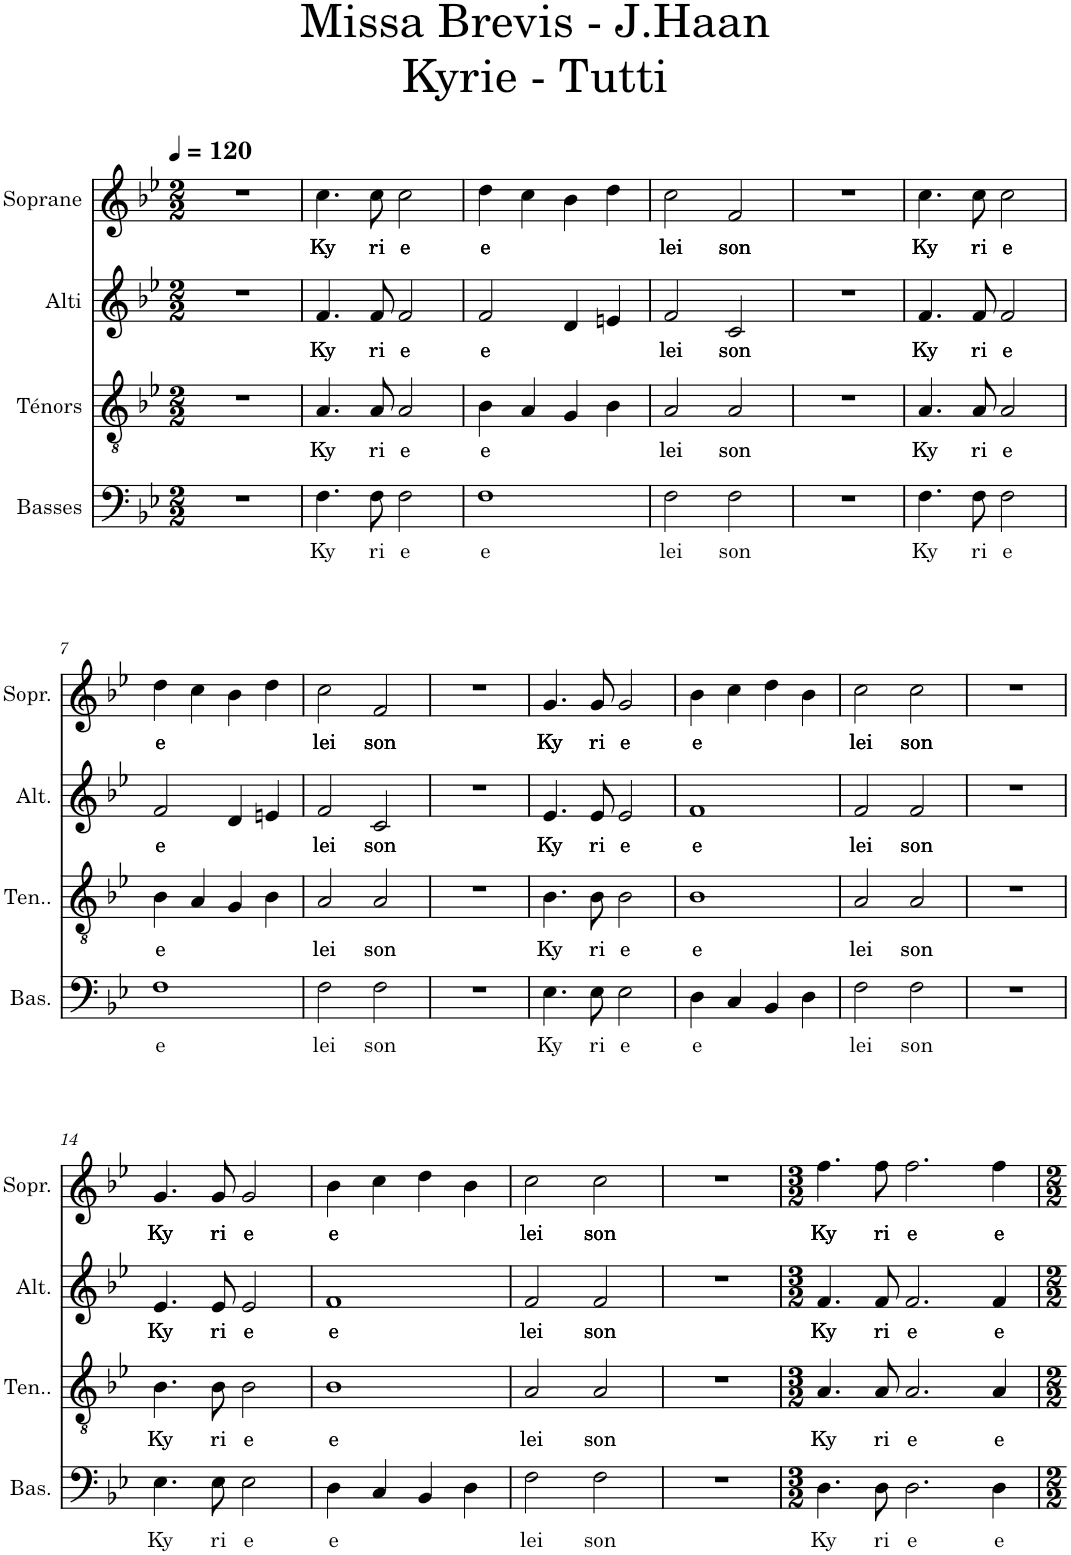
**kern	**text	**kern	**text	**kern	**text	**kern	**text
*part4	*part4	*part3	*part3	*part2	*part2	*part1	*part1
*staff4	*staff4	*staff3	*staff3	*staff2	*staff2	*staff1	*staff1
*I"Basses	*	*I"Ténors	*	*I"Alti	*	*I"Soprane	*
*I'Bas.	*	*	*	*I'Alt.	*	*I'Sopr.	*
*clefF4	*	*clefGv2	*	*clefG2	*	*clefG2	*
*k[b-e-]	*	*k[b-e-]	*	*k[b-e-]	*	*k[b-e-]	*
*M2/2	*	*M2/2	*	*M2/2	*	*M2/2	*
*MM120	*	*MM120	*	*MM120	*	*MM120	*
=1	=1	=1	=1	=1	=1	=1	=1
1r	.	1r	.	1r	.	1r	.
=2	=2	=2	=2	=2	=2	=2	=2
!	!LO:LY:b	!	!LO:LY:b	!	!LO:LY:b	!	!LO:LY:b
4.F\	Ky	4.A/	Ky	4.f/	Ky	4.cc\	Ky
!	!LO:LY:b	!	!LO:LY:b	!	!LO:LY:b	!	!LO:LY:b
8F\	ri	8A/	ri	8f/	ri	8cc\	ri
!	!LO:LY:b	!	!LO:LY:b	!	!LO:LY:b	!	!LO:LY:b
2F\	e	2A/	e	2f/	e	2cc\	e
=3	=3	=3	=3	=3	=3	=3	=3
!	!LO:LY:b	!	!LO:LY:b	!	!LO:LY:b	!	!LO:LY:b
1F	e	4B-\	e	2f/	e	4dd\	e
.	.	4A/	.	.	.	4cc\	.
.	.	4G/	.	4d/	.	4b-\	.
.	.	4B-\	.	4en/	.	4dd\	.
=4	=4	=4	=4	=4	=4	=4	=4
!	!LO:LY:b	!	!LO:LY:b	!	!LO:LY:b	!	!LO:LY:b
2F\	lei	2A/	lei	2f/	lei	2cc\	lei
!	!LO:LY:b	!	!LO:LY:b	!	!LO:LY:b	!	!LO:LY:b
2F\	son	2A/	son	2c/	son	2f/	son
=5	=5	=5	=5	=5	=5	=5	=5
1r	.	1r	.	1r	.	1r	.
=6	=6	=6	=6	=6	=6	=6	=6
!	!LO:LY:b	!	!LO:LY:b	!	!LO:LY:b	!	!LO:LY:b
4.F\	Ky	4.A/	Ky	4.f/	Ky	4.cc\	Ky
!	!LO:LY:b	!	!LO:LY:b	!	!LO:LY:b	!	!LO:LY:b
8F\	ri	8A/	ri	8f/	ri	8cc\	ri
!	!LO:LY:b	!	!LO:LY:b	!	!LO:LY:b	!	!LO:LY:b
2F\	e	2A/	e	2f/	e	2cc\	e
!!LO:LB:g=z
=7	=7	=7	=7	=7	=7	=7	=7
!	!LO:LY:b	!	!LO:LY:b	!	!LO:LY:b	!	!LO:LY:b
1F	e	4B-\	e	2f/	e	4dd\	e
.	.	4A/	.	.	.	4cc\	.
.	.	4G/	.	4d/	.	4b-\	.
.	.	4B-\	.	4en/	.	4dd\	.
=8	=8	=8	=8	=8	=8	=8	=8
!	!LO:LY:b	!	!LO:LY:b	!	!LO:LY:b	!	!LO:LY:b
2F\	lei	2A/	lei	2f/	lei	2cc\	lei
!	!LO:LY:b	!	!LO:LY:b	!	!LO:LY:b	!	!LO:LY:b
2F\	son	2A/	son	2c/	son	2f/	son
=9	=9	=9	=9	=9	=9	=9	=9
1r	.	1r	.	1r	.	1r	.
=10	=10	=10	=10	=10	=10	=10	=10
!	!LO:LY:b	!	!LO:LY:b	!	!LO:LY:b	!	!LO:LY:b
4.E-\	Ky	4.B-\	Ky	4.e-/	Ky	4.g/	Ky
!	!LO:LY:b	!	!LO:LY:b	!	!LO:LY:b	!	!LO:LY:b
8E-\	ri	8B-\	ri	8e-/	ri	8g/	ri
!	!LO:LY:b	!	!LO:LY:b	!	!LO:LY:b	!	!LO:LY:b
2E-\	e	2B-\	e	2e-/	e	2g/	e
=11	=11	=11	=11	=11	=11	=11	=11
!	!LO:LY:b	!	!LO:LY:b	!	!LO:LY:b	!	!LO:LY:b
4D\	e	1B-	e	1f	e	4b-\	e
4C/	.	.	.	.	.	4cc\	.
4BB-/	.	.	.	.	.	4dd\	.
4D\	.	.	.	.	.	4b-\	.
=12	=12	=12	=12	=12	=12	=12	=12
!	!LO:LY:b	!	!LO:LY:b	!	!LO:LY:b	!	!LO:LY:b
2F\	lei	2A/	lei	2f/	lei	2cc\	lei
!	!LO:LY:b	!	!LO:LY:b	!	!LO:LY:b	!	!LO:LY:b
2F\	son	2A/	son	2f/	son	2cc\	son
=13	=13	=13	=13	=13	=13	=13	=13
1r	.	1r	.	1r	.	1r	.
!!LO:LB:g=z
=14	=14	=14	=14	=14	=14	=14	=14
!	!LO:LY:b	!	!LO:LY:b	!	!LO:LY:b	!	!LO:LY:b
4.E-\	Ky	4.B-\	Ky	4.e-/	Ky	4.g/	Ky
!	!LO:LY:b	!	!LO:LY:b	!	!LO:LY:b	!	!LO:LY:b
8E-\	ri	8B-\	ri	8e-/	ri	8g/	ri
!	!LO:LY:b	!	!LO:LY:b	!	!LO:LY:b	!	!LO:LY:b
2E-\	e	2B-\	e	2e-/	e	2g/	e
=15	=15	=15	=15	=15	=15	=15	=15
!	!LO:LY:b	!	!LO:LY:b	!	!LO:LY:b	!	!LO:LY:b
4D\	e	1B-	e	1f	e	4b-\	e
4C/	.	.	.	.	.	4cc\	.
4BB-/	.	.	.	.	.	4dd\	.
4D\	.	.	.	.	.	4b-\	.
=16	=16	=16	=16	=16	=16	=16	=16
!	!LO:LY:b	!	!LO:LY:b	!	!LO:LY:b	!	!LO:LY:b
2F\	lei	2A/	lei	2f/	lei	2cc\	lei
!	!LO:LY:b	!	!LO:LY:b	!	!LO:LY:b	!	!LO:LY:b
2F\	son	2A/	son	2f/	son	2cc\	son
=17	=17	=17	=17	=17	=17	=17	=17
1r	.	1r	.	1r	.	1r	.
=18	=18	=18	=18	=18	=18	=18	=18
*M3/2	*	*M3/2	*	*M3/2	*	*M3/2	*
!	!LO:LY:b	!	!LO:LY:b	!	!LO:LY:b	!	!LO:LY:b
4.D\	Ky	4.A/	Ky	4.f/	Ky	4.ff\	Ky
!	!LO:LY:b	!	!LO:LY:b	!	!LO:LY:b	!	!LO:LY:b
8D\	ri	8A/	ri	8f/	ri	8ff\	ri
!	!LO:LY:b	!	!LO:LY:b	!	!LO:LY:b	!	!LO:LY:b
2.D\	e	2.A/	e	2.f/	e	2.ff\	e
!	!LO:LY:b	!	!LO:LY:b	!	!LO:LY:b	!	!LO:LY:b
4D\	e	4A/	e	4f/	e	4ff\	e
=	=	=	=	=	=	=	=
*-	*-	*-	*-	*-	*-	*-	*-
